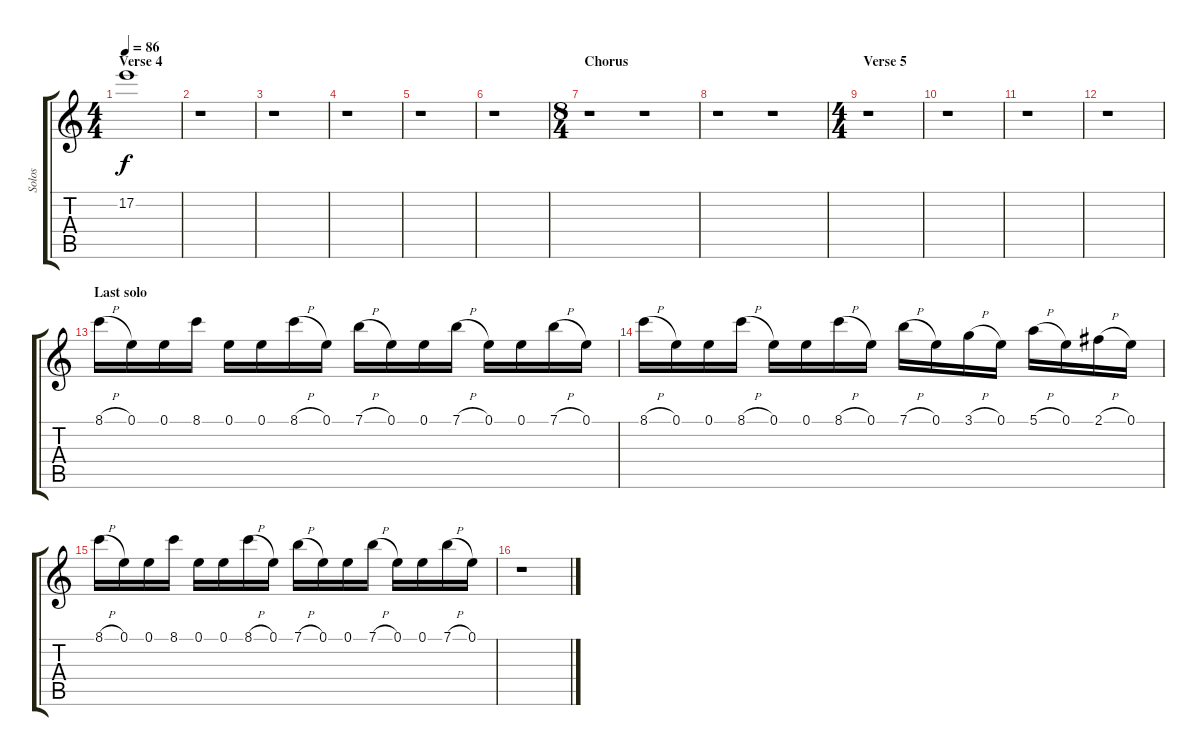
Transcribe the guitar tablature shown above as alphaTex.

\track ("Solos" "Solos") {instrument overdrivenguitar}
\staff {score tabs}
\tuning (E4 B3 G3 D3 A2 E2) {hide}
\ts (4 4)
\section ("" "Verse 4")
\tempo 86
\clef g2
\ks c
17.2{t}.1{dy f} |
r.1 |
r.1 |
r.1 |
r.1 |
r.1 |
\ts (8 4)
\section ("" "Chorus")
r.1 r.1 |
r.1 r.1 |
\ts (4 4)
\section ("" "Verse 5")
r.1 |
r.1 |
r.1 |
r.1 |
\section ("" "Last solo")
8.1{h}.16 0.1.16 0.1.16 8.1.16 0.1.16 0.1.16 8.1{h}.16 0.1.16 7.1{h}.16 0.1.16 0.1.16 7.1{h}.16 0.1.16 0.1.16 7.1{h}.16 0.1.16 |
8.1{h}.16 0.1.16 0.1.16 8.1{h}.16 0.1.16 0.1.16 8.1{h}.16 0.1.16 7.1{h}.16 0.1.16 3.1{h}.16 0.1.16 5.1{h}.16 0.1.16 2.1{h}.16 0.1.16 |
8.1{h}.16 0.1.16 0.1.16 8.1.16 0.1.16 0.1.16 8.1{h}.16 0.1.16 7.1{h}.16 0.1.16 0.1.16 7.1{h}.16 0.1.16 0.1.16 7.1{h}.16 0.1.16 |
r.1
